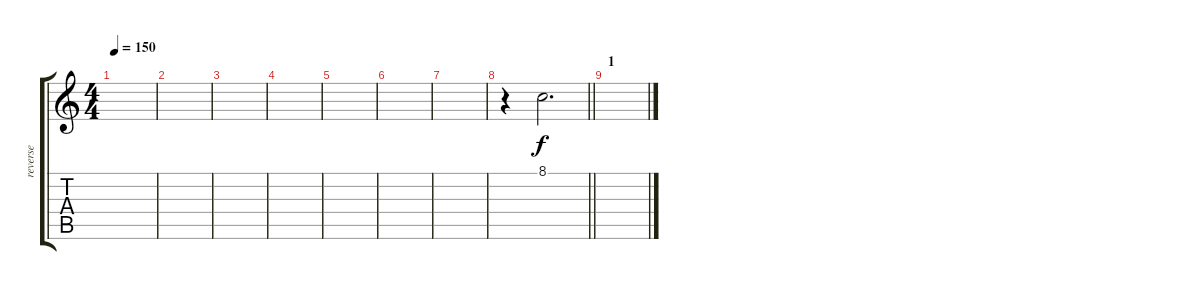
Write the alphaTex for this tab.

\track ("reverse" "reverse") {instrument reversecymbal}
\staff {score tabs}
\tuning (E4 B3 G3 D3 A2 E2) {hide}
\ts (4 4)
\tempo 150
\clef g2
\ks c
|
|
|
|
|
|
|
\barLineRight lightlight
r.4 8.1.2{d} |
\section ("" "1")
